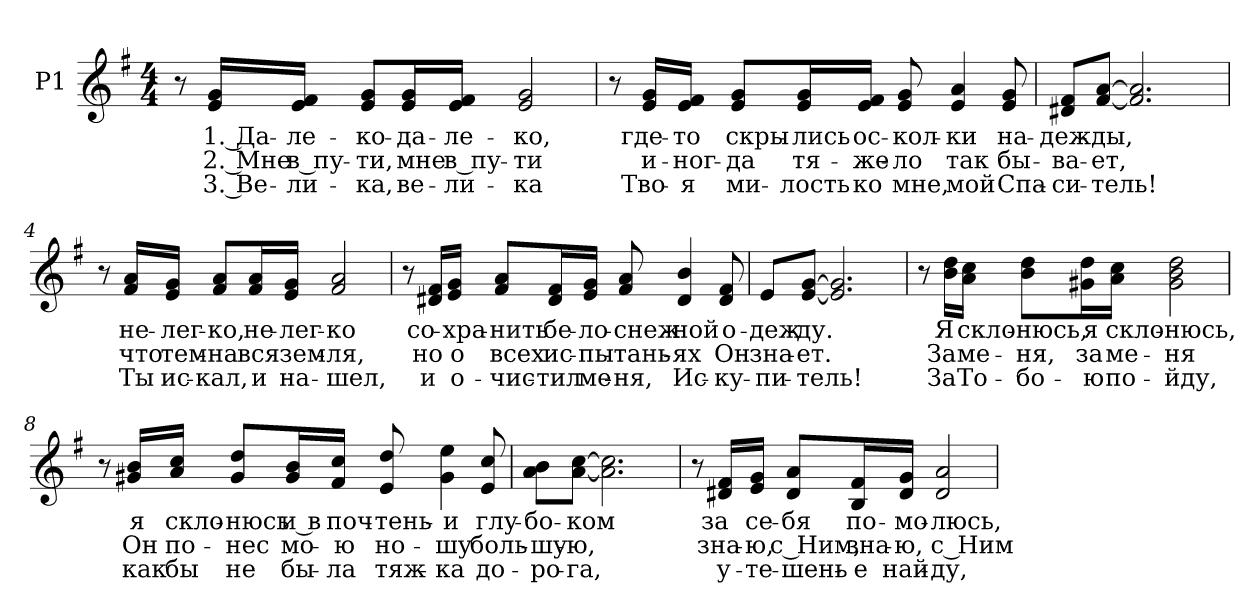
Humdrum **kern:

**kern	**text	**text	**text
*part1	*part1	*part1	*part1
*staff1	*staff1	*staff1	*staff1
*I"P1	*	*	*
!!LO:PB:g=z
*clefG2	*	*	*
*k[f#]	*	*	*
*e:	*	*	*
*M4/4	*	*	*
=1	=1	=1	=1
8r	.	.	.
!	!LO:LY:b:color=#000000	!LO:LY:b:color=#000000	!LO:LY:b:color=#000000
16ei/ 16gi/LL	1. Да-	2. Мне	3. Ве-
!	!LO:LY:b:color=#000000	!LO:LY:b:color=#000000	!LO:LY:b:color=#000000
16ei/ 16f#i/JJ	-ле-	в пу-	-ли-
!	!LO:LY:b:color=#000000	!LO:LY:b:color=#000000	!LO:LY:b:color=#000000
8ei/ 8gi/L	-ко-	-ти,	-ка,
!	!LO:LY:b:color=#000000	!LO:LY:b:color=#000000	!LO:LY:b:color=#000000
16ei/ 16gi/L	-да-	мне	ве-
!	!LO:LY:b:color=#000000	!LO:LY:b:color=#000000	!LO:LY:b:color=#000000
16ei/ 16f#i/JJ	-ле-	в пу-	-ли-
!	!LO:LY:b:color=#000000	!LO:LY:b:color=#000000	!LO:LY:b:color=#000000
2ei/ 2gi	-ко,	-ти	-ка
=2	=2	=2	=2
8r	.	.	.
!	!LO:LY:b:color=#000000	!LO:LY:b:color=#000000	!LO:LY:b:color=#000000
16ei/ 16gi/LL	где-	и-	Тво-
!	!LO:LY:b:color=#000000	!LO:LY:b:color=#000000	!LO:LY:b:color=#000000
16ei/ 16f#i/JJ	-то	-ног-	-я
!	!LO:LY:b:color=#000000	!LO:LY:b:color=#000000	!LO:LY:b:color=#000000
8ei/ 8gi/L	скры-	-да	ми-
!	!LO:LY:b:color=#000000	!LO:LY:b:color=#000000	!LO:LY:b:color=#000000
16ei/ 16gi/L	-лись	тя-	-лость
!	!LO:LY:b:color=#000000	!LO:LY:b:color=#000000	!LO:LY:b:color=#000000
16ei/ 16f#i/JJ	ос-	-же-	ко
!	!LO:LY:b:color=#000000	!LO:LY:b:color=#000000	!LO:LY:b:color=#000000
8ei/ 8gi	-кол-	-ло	мне,
!	!LO:LY:b:color=#000000	!LO:LY:b:color=#000000	!LO:LY:b:color=#000000
4ei/ 4ai	-ки	так	мой
!	!LO:LY:b:color=#000000	!LO:LY:b:color=#000000	!LO:LY:b:color=#000000
8ei/ 8gi	на-	бы-	Спа-
=3	=3	=3	=3
!	!LO:LY:b:color=#000000	!LO:LY:b:color=#000000	!LO:LY:b:color=#000000
8d#Xi/ 8f#i/L	-деж-	-ва-	-си-
!	!LO:LY:b:color=#000000	!LO:LY:b:color=#000000	!LO:LY:b:color=#000000
[<8f#i/ [>8ai/J	-ды,	-ет,	-тель!
2.f#i/] 2.ai]	.	.	.
!!LO:LB:g=z
=4	=4	=4	=4
8r	.	.	.
!	!LO:LY:b:color=#000000	!LO:LY:b:color=#000000	!LO:LY:b:color=#000000
16f#i/ 16ai/LL	не-	что	Ты
!	!LO:LY:b:color=#000000	!LO:LY:b:color=#000000	!LO:LY:b:color=#000000
16ei/ 16gi/JJ	-лег-	тем-	ис-
!	!LO:LY:b:color=#000000	!LO:LY:b:color=#000000	!LO:LY:b:color=#000000
8f#i/ 8ai/L	-ко,	-на	-кал,
!	!LO:LY:b:color=#000000	!LO:LY:b:color=#000000	!LO:LY:b:color=#000000
16f#i/ 16ai/L	не-	вся	и
!	!LO:LY:b:color=#000000	!LO:LY:b:color=#000000	!LO:LY:b:color=#000000
16ei/ 16gi/JJ	-лег-	зем-	на-
!	!LO:LY:b:color=#000000	!LO:LY:b:color=#000000	!LO:LY:b:color=#000000
2f#i/ 2ai	-ко	-ля,	-шел,
=5	=5	=5	=5
8r	.	.	.
!	!LO:LY:b:color=#000000	!LO:LY:b:color=#000000	!LO:LY:b:color=#000000
16d#Xi/ 16f#i/LL	со-	но	и
!	!LO:LY:b:color=#000000	!LO:LY:b:color=#000000	!LO:LY:b:color=#000000
16ei/ 16gi/JJ	-хра-	о	о-
!	!LO:LY:b:color=#000000	!LO:LY:b:color=#000000	!LO:LY:b:color=#000000
8f#i/ 8ai/L	-нить	всех	-чис-
!	!LO:LY:b:color=#000000	!LO:LY:b:color=#000000	!LO:LY:b:color=#000000
16d#i/ 16f#i/L	бе-	ис-	-тил
!	!LO:LY:b:color=#000000	!LO:LY:b:color=#000000	!LO:LY:b:color=#000000
16ei/ 16gi/JJ	-ло-	-пы-	ме-
!	!LO:LY:b:color=#000000	!LO:LY:b:color=#000000	!LO:LY:b:color=#000000
8f#i/ 8ai	-снеж-	-тань-	-ня,
!	!LO:LY:b:color=#000000	!LO:LY:b:color=#000000	!LO:LY:b:color=#000000
4d#i/ 4bi	-ной	-ях	Ис-
!	!LO:LY:b:color=#000000	!LO:LY:b:color=#000000	!LO:LY:b:color=#000000
8d#i/ 8f#i	о-	Он	-ку-
=6	=6	=6	=6
!	!LO:LY:b:color=#000000	!LO:LY:b:color=#000000	!LO:LY:b:color=#000000
8ei/L	-деж-	зна-	-пи-
!	!LO:LY:b:color=#000000	!LO:LY:b:color=#000000	!LO:LY:b:color=#000000
[<8ei/ [>8gi/J	-ду.	-ет.	-тель!
2.ei/] 2.gi]	.	.	.
!!LO:LB:g=z
=7	=7	=7	=7
8r	.	.	.
!	!LO:LY:b:color=#000000	!LO:LY:b:color=#000000	!LO:LY:b:color=#000000
16bi\ 16ddi\LL	Я	За	За
!	!LO:LY:b:color=#000000	!LO:LY:b:color=#000000	!LO:LY:b:color=#000000
16ai\ 16cci\JJ	скло-	ме-	То-
!	!LO:LY:b:color=#000000	!LO:LY:b:color=#000000	!LO:LY:b:color=#000000
8bi\ 8ddi\L	-нюсь,	-ня,	-бо-
!	!LO:LY:b:color=#000000	!LO:LY:b:color=#000000	!LO:LY:b:color=#000000
16g#Xi\ 16ddi\L	я	за	-ю
!	!LO:LY:b:color=#000000	!LO:LY:b:color=#000000	!LO:LY:b:color=#000000
16ai\ 16cci\JJ	скло-	ме-	по-
!	!LO:LY:b:color=#000000	!LO:LY:b:color=#000000	!LO:LY:b:color=#000000
2g#i\ 2bi 2ddi	-нюсь,	-ня	-йду,
=8	=8	=8	=8
8r	.	.	.
!	!LO:LY:b:color=#000000	!LO:LY:b:color=#000000	!LO:LY:b:color=#000000
16g#Xi/ 16bi/LL	я	Он	как
!	!LO:LY:b:color=#000000	!LO:LY:b:color=#000000	!LO:LY:b:color=#000000
16ai/ 16cci/JJ	скло-	по-	бы
!	!LO:LY:b:color=#000000	!LO:LY:b:color=#000000	!LO:LY:b:color=#000000
8g#i/ 8ddi/L	-нюсь	-нес	не
!	!LO:LY:b:color=#000000	!LO:LY:b:color=#000000	!LO:LY:b:color=#000000
16g#i/ 16bi/L	и в	мо-	бы-
!	!LO:LY:b:color=#000000	!LO:LY:b:color=#000000	!LO:LY:b:color=#000000
16f#i/ 16cci/JJ	поч-	-ю	-ла
!	!LO:LY:b:color=#000000	!LO:LY:b:color=#000000	!LO:LY:b:color=#000000
8ei/ 8ddi	-тень-	но-	тяж-
!	!LO:LY:b:color=#000000	!LO:LY:b:color=#000000	!LO:LY:b:color=#000000
4g#i\ 4eei	-и	-шу	-ка
!	!LO:LY:b:color=#000000	!LO:LY:b:color=#000000	!LO:LY:b:color=#000000
8ei/ 8cci	глу-	боль-	до-
=9	=9	=9	=9
!	!LO:LY:b:color=#000000	!LO:LY:b:color=#000000	!LO:LY:b:color=#000000
8ai\ 8bi\L	-бо-	-шу-	-ро-
!	!LO:LY:b:color=#000000	!LO:LY:b:color=#000000	!LO:LY:b:color=#000000
[<8ai\ [>8cci\J	-ком	-ю,	-га,
2.ai\] 2.cci]	.	.	.
!!LO:LB:g=z
=10	=10	=10	=10
8r	.	.	.
!	!LO:LY:b:color=#000000	!LO:LY:b:color=#000000	!LO:LY:b:color=#000000
16d#Xi/ 16f#i/LL	за	зна-	у-
!	!LO:LY:b:color=#000000	!LO:LY:b:color=#000000	!LO:LY:b:color=#000000
16ei/ 16gi/JJ	се-	-ю,	-те-
!	!LO:LY:b:color=#000000	!LO:LY:b:color=#000000	!LO:LY:b:color=#000000
8d#i/ 8ai/L	-бя	с Ним,	-шень-
!	!LO:LY:b:color=#000000	!LO:LY:b:color=#000000	!LO:LY:b:color=#000000
16Bi/ 16f#i/L	по-	зна-	-е
!	!LO:LY:b:color=#000000	!LO:LY:b:color=#000000	!LO:LY:b:color=#000000
16d#i/ 16gi/JJ	-мо-	-ю,	най-
!	!LO:LY:b:color=#000000	!LO:LY:b:color=#000000	!LO:LY:b:color=#000000
2d#i/ 2ai	-люсь,	с Ним	-ду,
=	=	=	=
*-	*-	*-	*-
